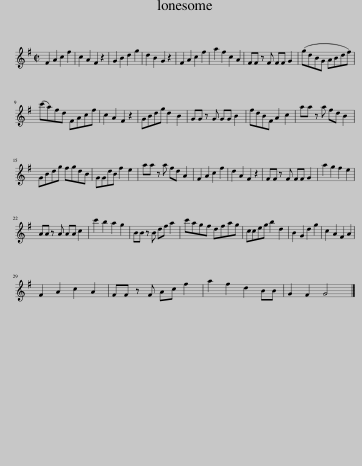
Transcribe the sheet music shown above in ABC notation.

X:1
L:1/8
M:2/2
I:linebreak $
K:G
V:1 treble
V:1
 F2 A2 c2 f2 | c2 A2 F2 z2 | G2 B2 d2 g2 | d2 B2 G2 z2 | F2 A2 c2 f2 | %5
 a2 f2 c2 A2 | FF z F FF G2 | (gdBG ABdf) |$ (c'a)fd FAcf | c2 A2 F2 z2 | %10
 GBdg d2 B2 | GG z G GG B2 | fdBF A2 c2 | aa z a fd B2 |$ GBdg fgdB | %15
 GGdB f2 e2 | aa z a fd A2 | F2 A2 c2 f2 | d2 A2 F2 z2 | FF z F FF G2 | %20
 a2 g2 f2 e2 |$ AA z A AA c2 | c'2 b2 a2 g2 | BB z B df a2 | c'agf dfag | %25
 cceg b2 d2 | B2 G2 d2 g2 | c2 A2 F2 A2 |$ F2 A2 c2 A2 | FF z F Ac f2 | %30
 a2 f2 d2 BB | G2 F2 G4 |] %32
